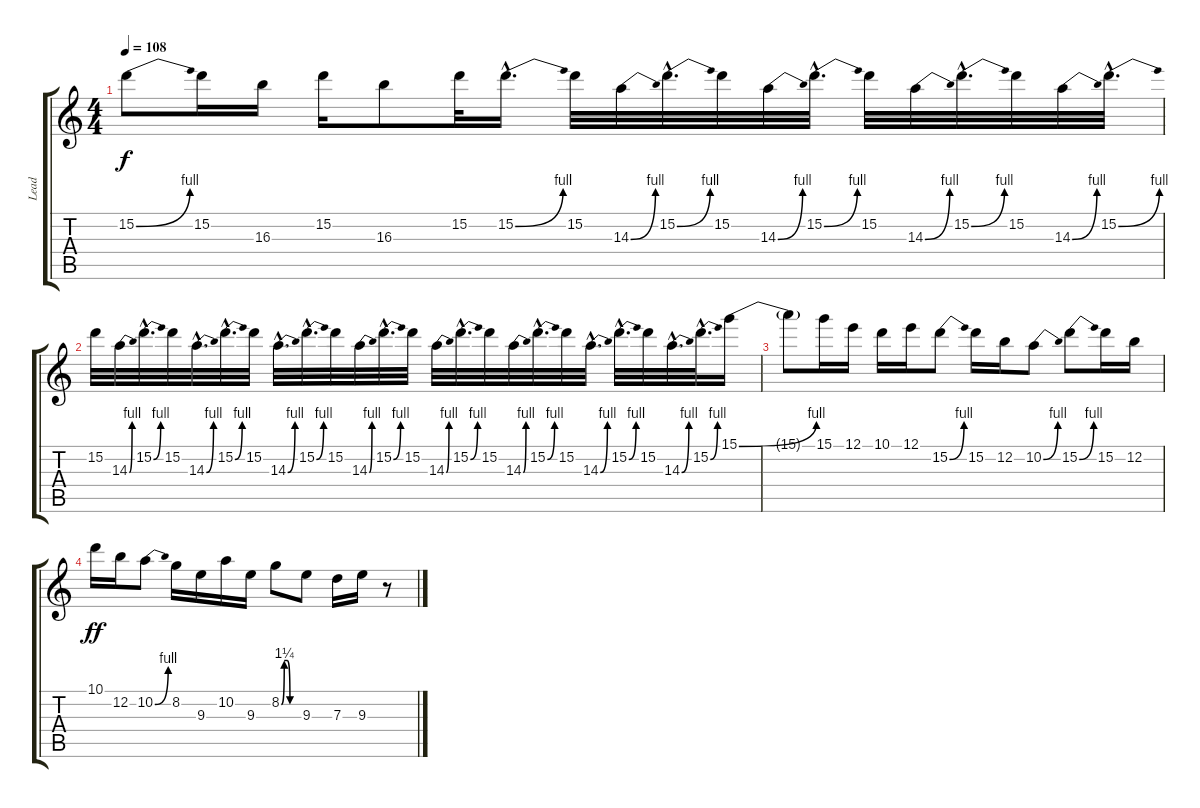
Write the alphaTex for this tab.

\track ("Lead" "Lead") {instrument distortionguitar}
\staff {score tabs}
\tuning (E4 B3 G3 D3 A2 E2) {hide}
\ts (4 4)
\tempo 108
\clef g2
\ks c
15.2{be (bend 0 0 60 4)}.8{dy f} 15.2.16 16.3.16 15.2.16 16.3.8 15.2.32 15.2{be (bend 0 0 60 4) hac}.16{d} 15.2.32 14.3{be (bend 0 0 60 4)}.32 15.2{be (bend 0 0 60 4) hac}.32{d} 15.2.32 14.3{be (bend 0 0 60 4)}.32 15.2{be (bend 0 0 60 4) hac}.32{d} 15.2.32 14.3{be (bend 0 0 60 4)}.32 15.2{be (bend 0 0 60 4) hac}.32{d} 15.2.32 14.3{be (bend 0 0 60 4)}.32 15.2{be (bend 0 0 60 4) hac}.32{d} |
15.2.32 14.3{be (bend 0 0 60 4)}.32 15.2{be (bend 0 0 60 4) hac}.32{d} 15.2.32 14.3{be (bend 0 0 60 4) hac}.32{d} 15.2{be (bend 0 0 60 4) hac}.32{d} 15.2.32 14.3{be (bend 0 0 60 4) hac}.32{d} 15.2{be (bend 0 0 60 4) hac}.32{d} 15.2.32 14.3{be (bend 0 0 60 4)}.32 15.2{be (bend 0 0 60 4) hac}.32{d} 15.2.32 14.3{be (bend 0 0 60 4)}.32 15.2{be (bend 0 0 60 4) hac}.32{d} 15.2.32 14.3{be (bend 0 0 60 4)}.32 15.2{be (bend 0 0 60 4) hac}.32{d} 15.2.32 14.3{be (bend 0 0 60 4) hac}.32{d} 15.2{be (bend 0 0 60 4) hac}.32{d} 15.2.32 14.3{be (bend 0 0 60 4) hac}.32{d} 15.2{be (bend 0 0 60 4) hac}.32{d} 15.1{be (bend 0 0 60 4)}.16 |
15.1{t}.8 15.1.16 12.1.16 10.1.16 12.1.16 15.2{be (bend 0 0 60 4)}.8 15.2.16 12.2.16 10.2{be (bend 0 0 60 4)}.8 15.2{be (bend 0 0 60 4)}.8 15.2.16 12.2.16 |
10.1.16{dy ff} 12.2.16 10.2{be (bend 0 0 60 4)}.8 8.2.16 9.3.16 10.2.16 9.3.16 8.2{be (custom 0 0 10 5 20 5 30 0 60 0)}.8 9.3.8 7.3.16 9.3.16 r.8
